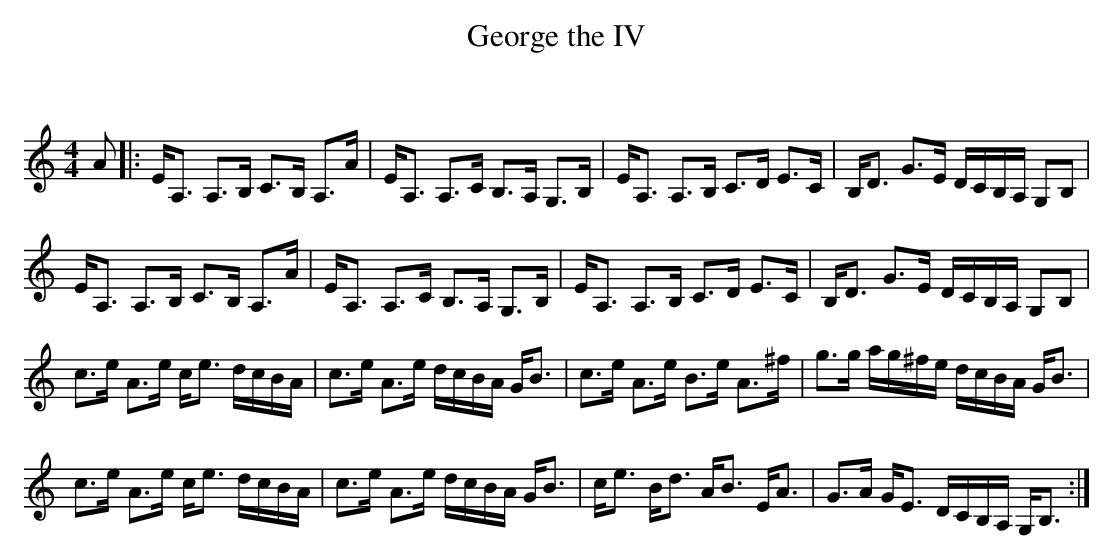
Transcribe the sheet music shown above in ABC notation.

X:1
T: George the IV
C:
Q: 128
K:Am
M:4/4
L:1/16
A2|:EA,3 A,3B, C3B, A,3A|EA,3 A,3C B,3A, G,3B,|EA,3 A,3B, C3D E3C|B,D3 G3E DCB,A, G,2B,2|
EA,3 A,3B, C3B, A,3A|EA,3 A,3C B,3A, G,3B,|EA,3 A,3B, C3D E3C|B,D3 G3E DCB,A, G,2B,2|
c3e A3e ce3 dcBA|c3e A3e dcBA GB3|c3e A3e B3e A3^f|g3g ag^fe dcBA GB3|
c3e A3e ce3 dcBA|c3e A3e dcBA GB3|ce3 Bd3 AB3 EA3|G3A GE3 DCB,A, G,B,3:|
